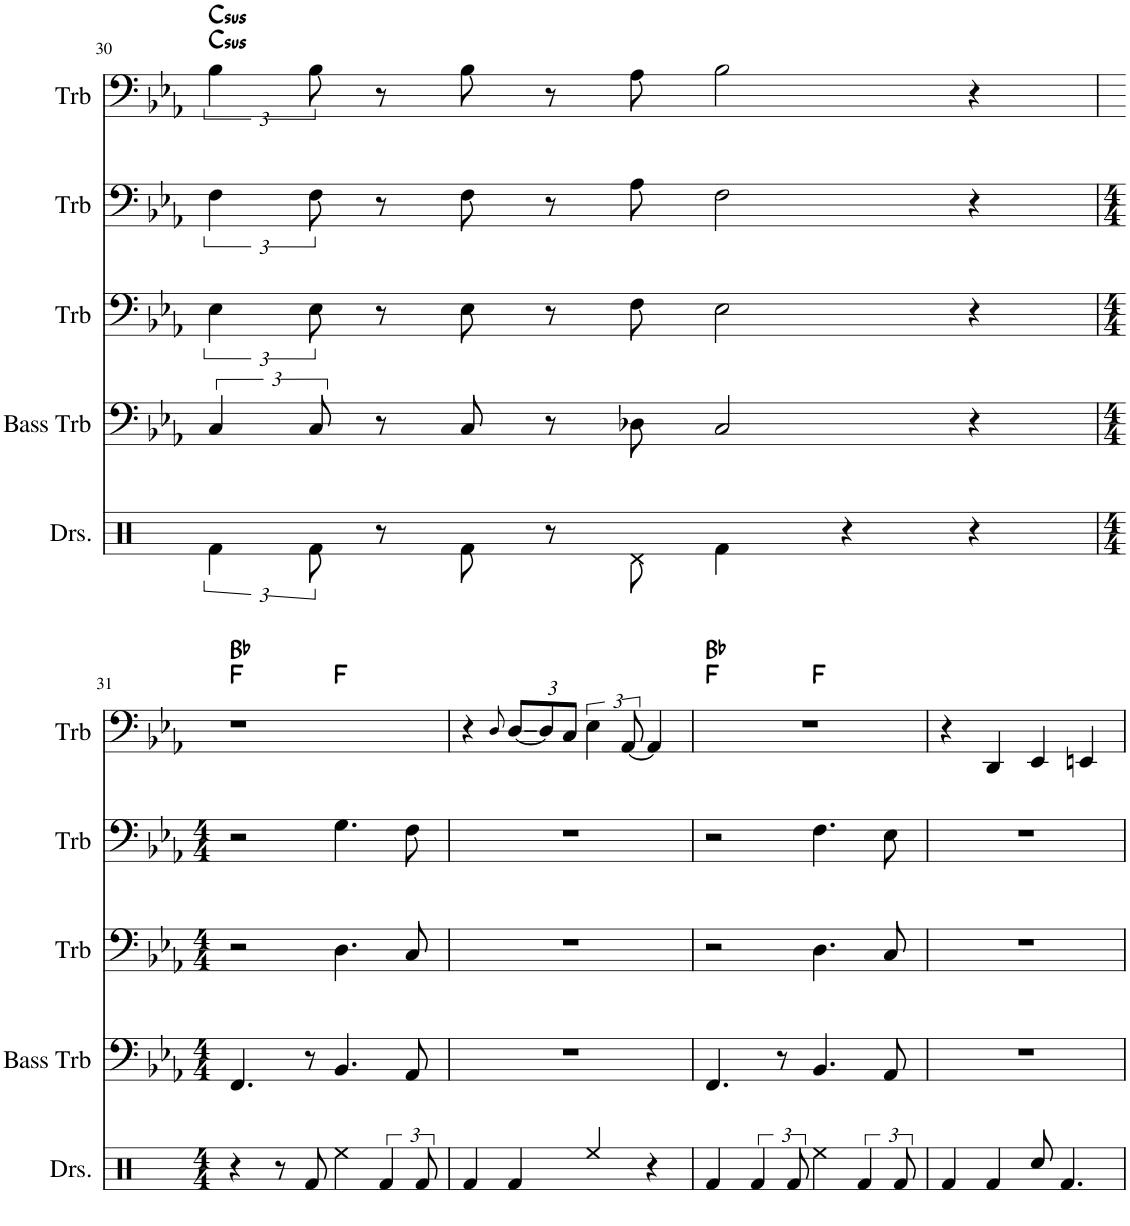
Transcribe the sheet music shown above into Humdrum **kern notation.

**kern	**kern	**kern	**kern	**kern	**harte
*part5	*part4	*part3	*part2	*part1	*part1
*staff5	*staff4	*staff3	*staff2	*staff1	*
*I"Drums	*I"Bass Trb	*I"Trb	*I"Trb	*I"Trb	*
*I'Drs.	*I'Bass Trb	*I'Trb	*I'Trb	*I'Trb	*
!!LO:PB:g=z
*clefX	*clefF4	*clefF4	*clefF4	*clefF4	*
*k[b-e-a-]	*k[b-e-a-]	*k[b-e-a-]	*k[b-e-a-]	*k[b-e-a-]	*
*M6/4	*M6/4	*M6/4	*M6/4	*M6/4	*
=30	=30	=30	=30	=30	=30
!	!	!	!	!	!LO:H:n=1:kt=sus
!	!	!	!	!	!LO:H:n=2:kt=sus
6Rf\	6C/	6E-\	6F\	6B-\	C:sus4 C:sus4
12Rf\	12C/	12E-\	12F\	12B-\	.
8r	8r	8r	8r	8r	.
8Rf\	8C/	8E-\	8F\	8B-\	.
8r	8r	8r	8r	8r	.
8Rd\	8D-X\	8F\	8A-\	8A-\	.
4Rf\	2C/	2E-\	2F\	2B-\	.
4r	.	.	.	.	.
4r	4r	4r	4r	4r	.
!!LO:LB:g=z
=31	=31	=31	=31	=31	=31
*M4/4	*M4/4	*M4/4	*M4/4	*	*
*	*	*	*	*^	*
4r	4.FF/	2r	2r	1.r	2ryy	F:maj Bb:maj
8r	.	.	.	.	.	.
8Rf/	8r	.	.	.	.	.
4Ree\	4.BB-/	4.D\	4.G\	.	1ryy	F:maj
6Rf/	.	.	.	.	.	.
.	8AA-/	8C/	8F\	.	.	.
12Rf/	.	.	.	.	.	.
2ryy	2ryy	2ryy	2ryy	.	.	.
*	*	*	*	*v	*v	*
=32	=32	=32	=32	=32	=32
4Rf/	1r	1r	1r	4r	.
.	.	.	.	8qD/	.
*	*	*	*	*Xbrackettup	*
4Rf/	.	.	.	[12D/L	.
.	.	.	.	12D/]	.
.	.	.	.	12C/J	.
*	*	*	*	*brackettup	*
4Ree/	.	.	.	6E-\	.
.	.	.	.	[12AA-/	.
4r	.	.	.	4AA-/]	.
=33	=33	=33	=33	=33	=33
*	*	*	*	*^	*
4Rf/	4.FF/	2r	2r	1.r	2ryy	F:maj Bb:maj
6Rf/	.	.	.	.	.	.
.	8r	.	.	.	.	.
12Rf/	.	.	.	.	.	.
4Ree\	4.BB-/	4.D\	4.F\	.	1ryy	F:maj
6Rf/	.	.	.	.	.	.
.	8AA-/	8C/	8E-\	.	.	.
12Rf/	.	.	.	.	.	.
2ryy	2ryy	2ryy	2ryy	.	.	.
*	*	*	*	*v	*v	*
=34	=34	=34	=34	=34	=34
4Rf/	1r	1r	1r	4r	.
4Rf/	.	.	.	4DD/	.
8Rcc/	.	.	.	4EE-/	.
4.Rf/	.	.	.	.	.
.	.	.	.	4EEn/	.
=	=	=	=	=	=
*-	*-	*-	*-	*-	*-
